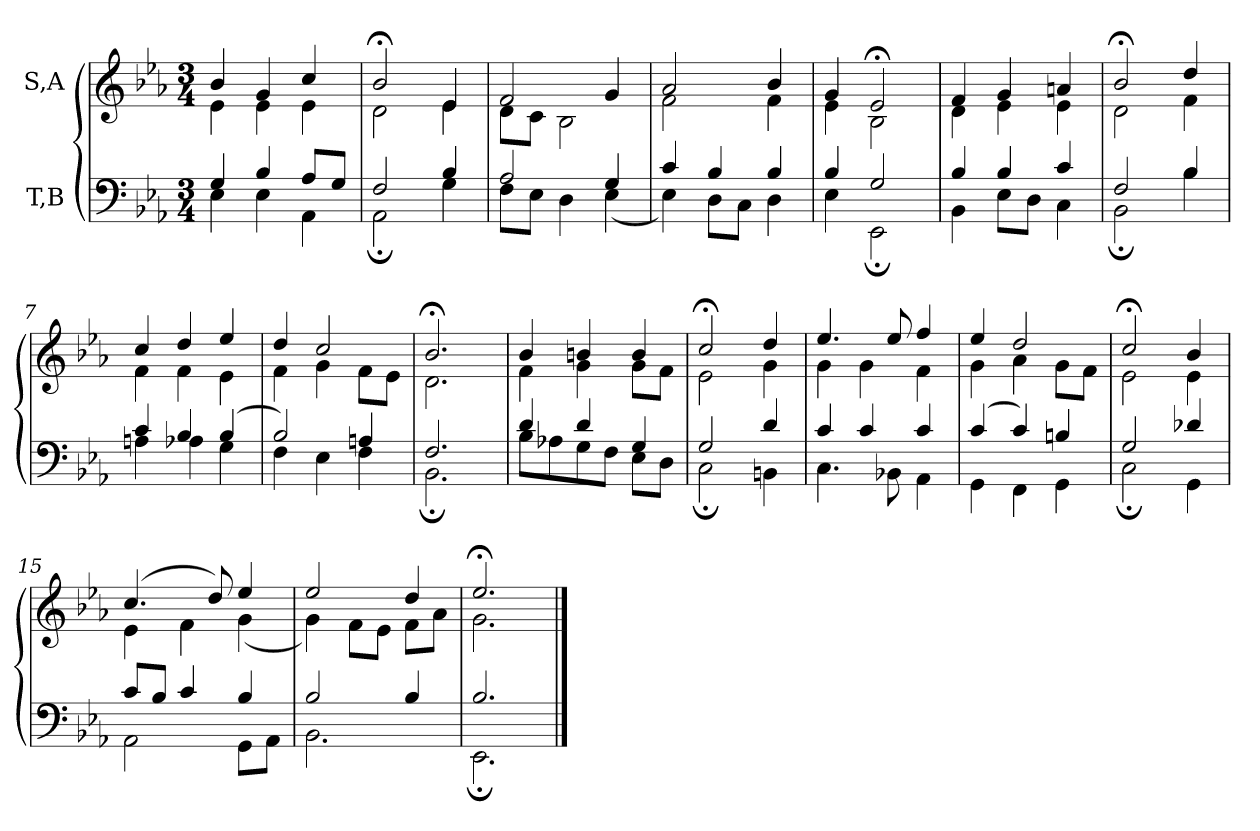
**kern	**kern
*part2	*part1
*staff2	*staff1
*I"T,B	*I"S,A
*clefF4	*clefG2
*k[b-e-a-]	*k[b-e-a-]
*M3/4	*M3/4
=	=
*^	*^
4G	4E-	4b-	4e-
4B-	4E-	4g	4e-
8A-L	4AA-	4cc	4e-
8GJ	.	.	.
=1	=1	=1	=1
2F	2AA-;	2b-;<	2d
4B-	4G	4e-	4e-
=2	=2	=2	=2
2A-	8FL	2f	8dL
.	8E-J	.	8cJ
.	4D	.	2B-
4G	(<4E-	4g	.
=3	=3	=3	=3
4c	4E-)	2a-	2f
4B-	8DL	.	.
.	8CJ	.	.
4B-	4D	4b-	4f
=4	=4	=4	=4
4B-	4E-	4g	4e-
2G	2EE-;	2e-;<	2B-
=5	=5	=5	=5
4B-	4BB-	4f	4d
4B-	8E-L	4g	4e-
.	8DJ	.	.
4c	4C	4an	4e-
=6	=6	=6	=6
2F	2BB-;	2b-;<	2d
4B-	4B-	4dd	4f
=7	=7	=7	=7
4c	4An	4cc	4f
4B-	4A-X	4dd	4f
(>4B-	4G	4ee-	4e-
=8	=8	=8	=8
2B-)	4F	4dd	4f
.	4E-	2cc	4g
4An	4F	.	8fL
.	.	.	8e-J
=9	=9	=9	=9
2.F	2.BB-;	2.b-;<	2.d
=10	=10	=10	=10
4d	8B-L	4b-	4f
.	8A-X	.	.
4d	8G	4bn	4g
.	8FJ	.	.
4G	8E-L	4b	8gL
.	8DJ	.	8fJ
=11	=11	=11	=11
2G	2C;	2cc;<	2e-
4d	4BBn	4dd	4g
=12	=12	=12	=12
4c	4.C	4.ee-	4g
4c	.	.	4g
.	8BB-X	8ee-	.
4c	4AA-	4ff	4f
=13	=13	=13	=13
(>4c	4GG	4ee-	4g
4c)	4FF	2dd	4a-
4Bn	4GG	.	8gL
.	.	.	8fJ
=14	=14	=14	=14
2G	2C;	2cc;<	2e-
4d-X	4GG	4b-	4e-
=15	=15	=15	=15
8cL	2AA-	(>4.cc	4e-
8B-J	.	.	.
4c	.	.	4f
.	.	8dd)	.
4B-	8GGL	4ee-	(<4g
.	8AA-J	.	.
=16	=16	=16	=16
2B-	2.BB-	2ee-	4g)
.	.	.	8fL
.	.	.	8e-J
4B-	.	4dd	8fL
.	.	.	8a-J
=17	=17	=17	=17
2.B-	2.EE-;	2.ee-;<	2.g
*v	*v	*	*
*	*v	*v
==	==
*-	*-
